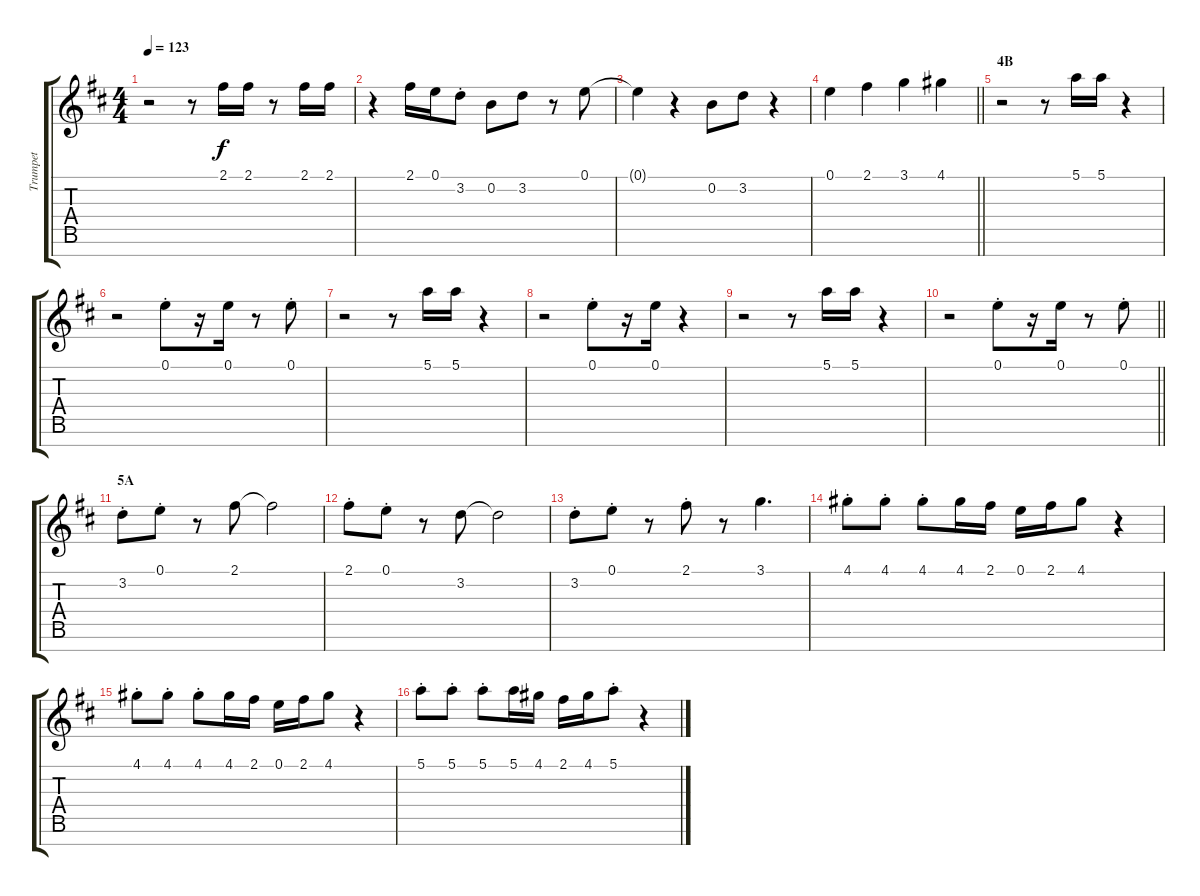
\track ("Trumpet" "Trumpet") {instrument trumpet}
\staff {score tabs}
\tuning (E5 B4 G4 D4 A3 E3 B2) {hide}
\ts (4 4)
\tempo 123
\clef g2
\ks d
r.2{dy f} r.8 2.1.16 2.1.16 r.8 2.1.16 2.1.16 |
r.4 2.1.16 0.1.16 3.2{st}.8 0.2.8 3.2.8 r.8 0.1.8 |
0.1{t}.4 r.4 0.2.8 3.2.8 r.4 |
\barLineRight lightlight
0.1.4 2.1.4 3.1.4 4.1.4 |
\section ("" "4B")
r.2 r.8 5.1.16 5.1.16 r.4 |
r.2 0.1{st}.8 r.16 0.1.16 r.8 0.1{st}.8 |
r.2 r.8 5.1.16 5.1.16 r.4 |
r.2 0.1{st}.8 r.16 0.1.16 r.4 |
r.2 r.8 5.1.16 5.1.16 r.4 |
\barLineRight lightlight
r.2 0.1{st}.8 r.16 0.1.16 r.8 0.1{st}.8 |
\section ("" "5A")
3.2{st}.8 0.1{st}.8 r.8 2.1.8 2.1{t}.2 |
2.1{st}.8 0.1{st}.8 r.8 3.2.8 3.2{t}.2 |
3.2{st}.8 0.1{st}.8 r.8 2.1{st}.8 r.8 3.1.4{d} |
4.1{st}.8 4.1{st}.8 4.1{st}.8 4.1.16 2.1.16 0.1.16 2.1.16 4.1.8 r.4 |
4.1{st}.8 4.1{st}.8 4.1{st}.8 4.1.16 2.1.16 0.1.16 2.1.16 4.1.8 r.4 |
5.1{st}.8 5.1{st}.8 5.1{st}.8 5.1.16 4.1.16 2.1.16 4.1.16 5.1{st}.8 r.4
